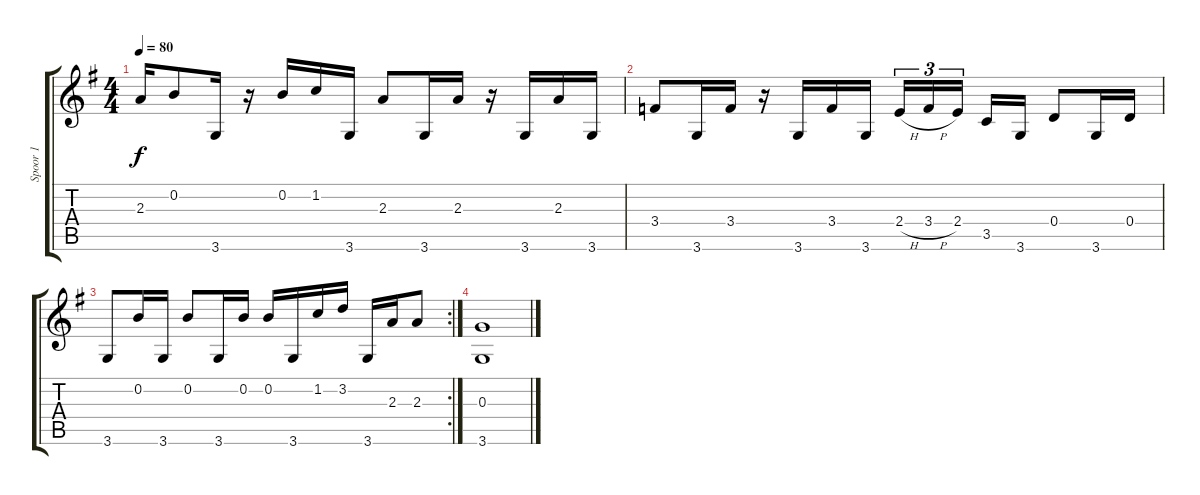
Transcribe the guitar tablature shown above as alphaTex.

\track ("Spoor 1" "Spoor 1") {instrument acousticguitarsteel}
\staff {score tabs}
\tuning (E4 B3 G3 D3 A2 E2) {hide}
\ts (4 4)
\tempo 80
\clef g2
\ks g
2.3.16{dy f} 0.2.8 3.6.16 r.16 0.2.16 1.2.16 3.6.16 2.3.8 3.6.16 2.3.16 r.16 3.6.16 2.3.16 3.6.16 |
3.4.8 3.6.16 3.4.16 r.16 3.6.16 3.4.16 3.6.16 2.4{h}.16{tu (3 2)} 3.4{h}.16{tu (3 2)} 2.4.16{tu (3 2) beam split} 3.5.16 3.6.16 0.4.8 3.6.16 0.4.16 |
\rc 2
3.6.8 0.2.16 3.6.16 0.2.8 3.6.16 0.2.16 0.2.16 3.6.16 1.2.16 3.2.16 3.6.16 2.3.16 2.3.8 |
(0.3 3.6).1
